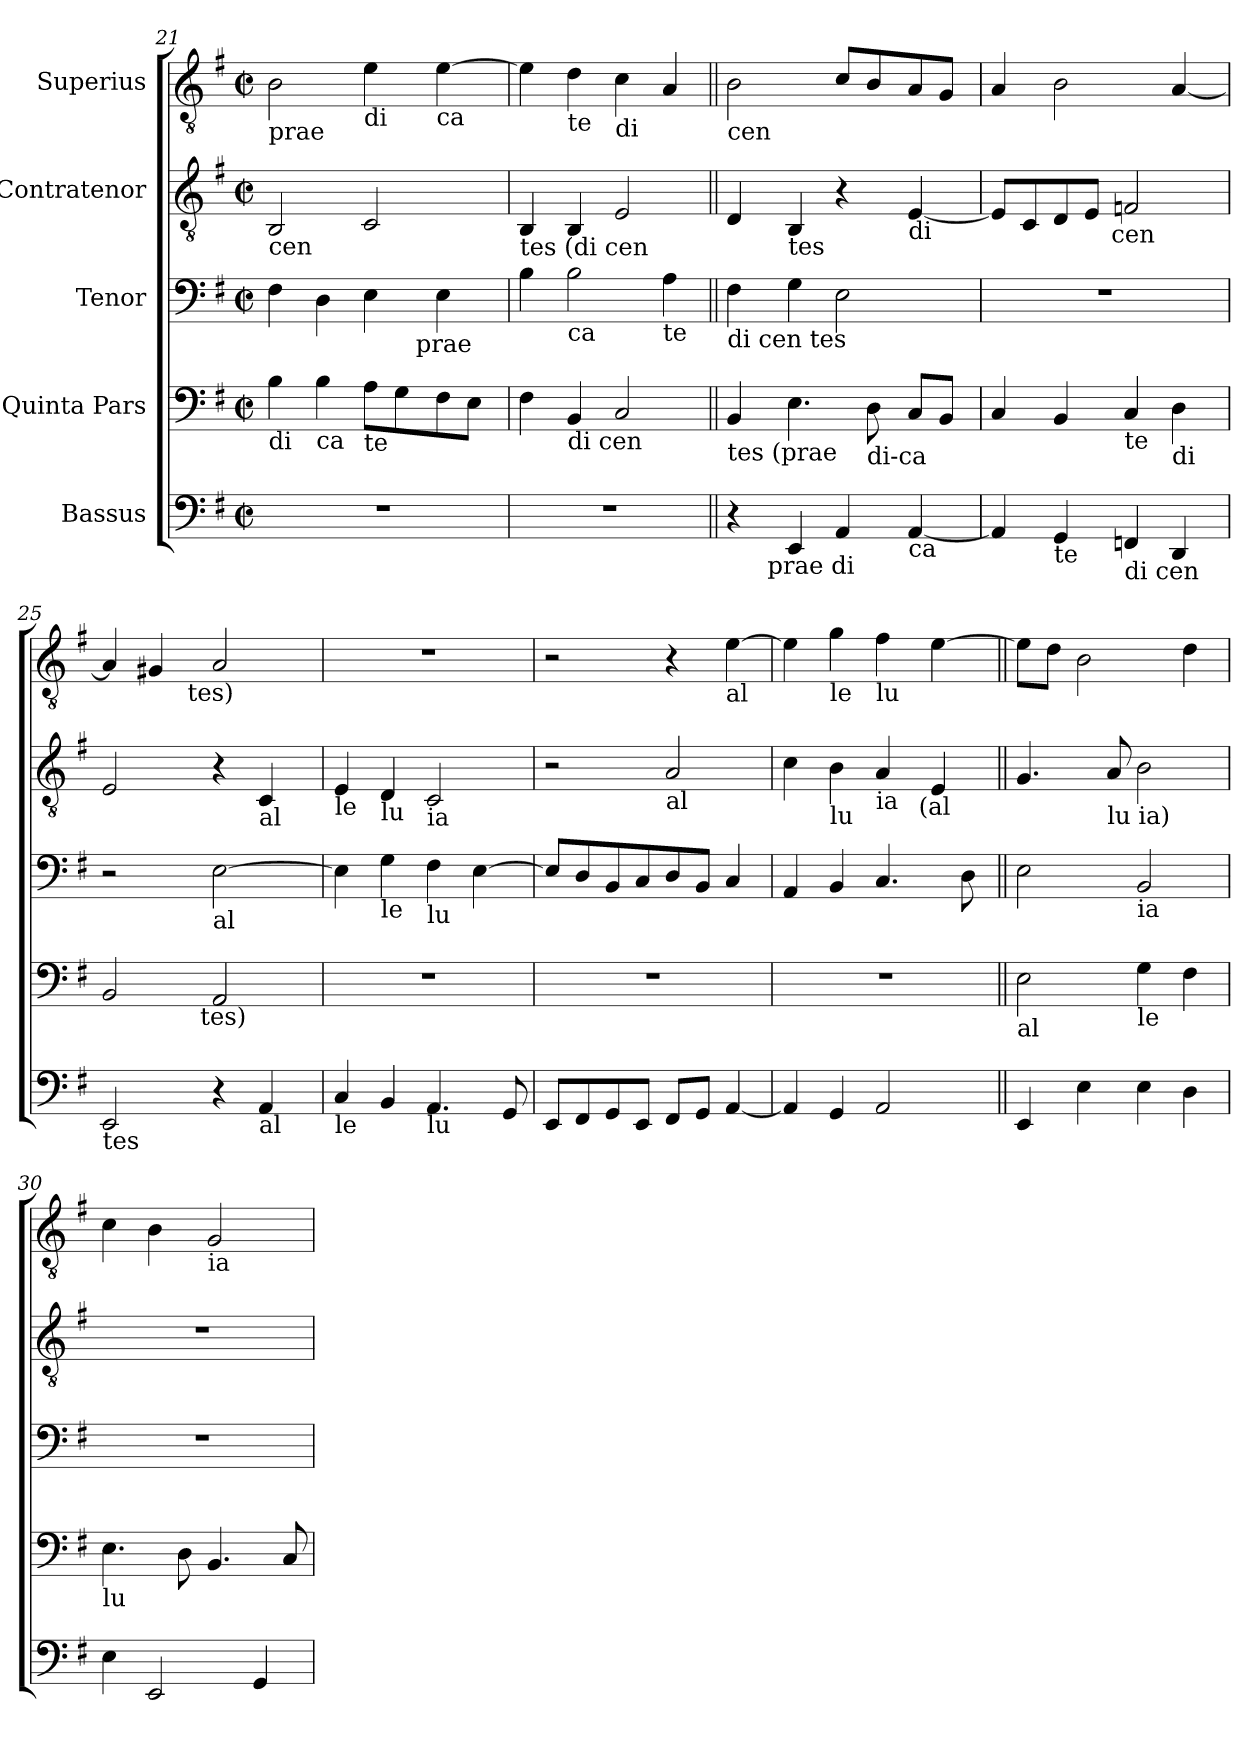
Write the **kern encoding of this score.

**kern	**kern	**kern	**kern	**kern
*part5	*part4	*part3	*part2	*part1
*staff5	*staff4	*staff3	*staff2	*staff1
*I"Bassus	*I"Quinta Pars	*I"Tenor	*I"Contratenor	*I"Superius
*clefF4	*clefF4	*clefF4	*clefGv2	*clefGv2
*ITrd7c12	*	*	*	*
*k[f#]	*k[f#]	*k[f#]	*k[f#]	*k[f#]
*G:	*G:	*G:	*G:	*G:
*M2/2	*M2/2	*M2/2	*M2/2	*M2/2
*met(c|)	*met(c|)	*met(c|)	*met(c|)	*met(c|)
=21	=21	=21	=21	=21
!	!	!	!	!LO:TX:b:t=prae
!	!	!	!LO:TX:b:t=cen	!
!	!	!LO:TX:b:t=di cen tes	!	!
!	!LO:TX:b:t=di	!	!	!
*	*	*^	*	*
1r	4B\	4F#\	2ryy	2BB/	2B\
!	!LO:TX:b:t=ca	!	!	!	!
.	4B\	4D\	.	.	.
!	!	!	!	!	!LO:TX:b:t=di
!	!LO:TX:b:t=te	!	!	!	!
.	8A\L	4E\	8.ryy	2C/	4e\
.	8G\	.	.	.	.
!	!	!	!LO:TX:b:t=prae	!	!
.	.	.	4ryy	.	.
!	!	!	!	!	!LO:TX:b:t=ca
.	8F#\	4E\	.	.	[>4e\
.	8E\J	.	.	.	.
.	.	.	16ryy	.	.
=22	=22	=22	=22	=22	=22
!	!	!	!	!LO:TX:b:t=tes (di cen	!
!	!	!LO:TX:b:t=di	!	!	!
*	*	*v	*v	*	*
1r	4F#\	4B\	4BB/	4e\]
!	!	!	!	!LO:TX:b:t=te
!	!	!LO:TX:b:t=ca	!	!
!	!LO:TX:b:t=di cen	!	!	!
.	4BB/	2B\	4BB/	4d\
!	!	!	!	!LO:TX:b:t=di
.	2C/	.	2E/	4c\
!	!	!LO:TX:b:t=te	!	!
.	.	4A\	.	4A/
!!LO:LB:g=z
=23||	=23||	=23||	=23||	=23||
!	!	!	!	!LO:TX:b:t=cen
!	!	!LO:TX:b:t=di cen tes	!	!
!	!LO:TX:b:t=tes (prae	!	!	!
*^	*	*	*	*
4r	8.ryy	4BB/	4F#\	4D/	2B\
!	!LO:TX:b:t=prae di	!	!	!	!
.	2ryy	.	.	.	.
!	!	!	!	!LO:TX:b:t=tes	!
4EEE/	.	4.E\	4G\	4BB/	.
4AAA/	.	.	2E\	4r	8c/L
!	!	!LO:TX:b:t=di-ca	!	!	!
.	.	8D\	.	.	8B/
.	4ryy	.	.	.	.
!	!	!	!	!LO:TX:b:t=di	!
!LO:TX:b:t=ca	!	!	!	!	!
[<4AAA/	.	8C/L	.	[<4E/	8A/
.	.	8BB/J	.	.	8G/J
.	16ryy	.	.	.	.
*v	*v	*	*	*	*
=24	=24	=24	=24	=24
*	*	*	*^	*
4AAA/]	4C/	1r	8E/L]	4...ryy	4A/
.	.	.	8C/	.	.
!LO:TX:b:t=te	!	!	!	!	!
4GGG/	4BB/	.	8D/	.	2B\
.	.	.	8E/J	.	.
!	!	!	!	!LO:TX:b:t=cen	!
.	.	.	.	2ryy	.
!	!LO:TX:b:t=te	!	!	!	!
!LO:TX:b:t=di cen	!	!	!	!	!
4FFFn/	4C/	.	2Fn/	.	.
!	!LO:TX:b:t=di	!	!	!	!
4DDD/	4D\	.	.	.	[<4A/
.	.	.	.	32ryy	.
=25	=25	=25	=25	=25	=25
!	!	!	!LO:TX:b:t=tes)	!	!
!	!LO:TX:b:t=cen	!	!	!	!
!LO:TX:b:t=tes	!	!	!	!	!
*	*^	*	*v	*v	*^
2EEE/	2BB/	4...ryy	2r	2E/	4A/]	4..ryy
.	.	.	.	.	4G#X/	.
!	!	!	!	!	!	!LO:TX:b:t=tes)
.	.	.	.	.	.	2ryy
!	!	!LO:TX:b:t=tes)	!	!	!	!
.	.	2ryy	.	.	.	.
!	!	!	!LO:TX:b:t=al	!	!	!
4r	2AA/	.	[>2E\	4r	2A/	.
!	!	!	!	!LO:TX:b:t=al	!	!
!LO:TX:b:t=al	!	!	!	!	!	!
4AAA/	.	.	.	4C/	.	.
.	.	.	.	.	.	16ryy
.	.	32ryy	.	.	.	.
=26	=26	=26	=26	=26	=26	=26
!	!	!	!	!LO:TX:b:t=le	!	!
!LO:TX:b:t=le	!	!	!	!	!	!
*	*v	*v	*	*	*v	*v
4CC/	1r	4E\]	4E/	1r
!	!	!	!LO:TX:b:t=lu	!
!	!	!LO:TX:b:t=le	!	!
4BBB/	.	4G\	4D/	.
!	!	!	!LO:TX:b:t=ia	!
!	!	!LO:TX:b:t=lu	!	!
!LO:TX:b:t=lu	!	!	!	!
4.AAA/	.	4F#\	2C/	.
.	.	[>4E\	.	.
8GGG/	.	.	.	.
=27	=27	=27	=27	=27
8EEE/L	1r	8E/L]	2r	2r
8FFF#/	.	8D/	.	.
8GGG/	.	8BB/	.	.
8EEE/J	.	8C/	.	.
!	!	!	!LO:TX:b:t=al	!
8FFF#/L	.	8D/	2A/	4r
8GGG/J	.	8BB/J	.	.
!	!	!	!	!LO:TX:b:t=al
[<4AAA/	.	4C/	.	[>4e\
=28	=28	=28	=28	=28
!	!	!	!LO:TX:b:t=le	!
*	*	*	*^	*
4AAA/]	1r	4AA/	4c\	2ryy	4e\]
!	!	!	!	!	!LO:TX:b:t=le
!	!	!	!LO:TX:b:t=lu	!	!
4GGG/	.	4BB/	4B\	.	4g\
!	!	!	!	!	!LO:TX:b:t=lu
!	!	!	!LO:TX:b:t=ia	!	!
2AAA/	.	4.C/	4A/	8..ryy	4f#\
!	!	!	!	!LO:TX:b:t=(al	!
.	.	.	.	4ryy	.
.	.	.	4E/	.	[<4e\
.	.	8D\	.	.	.
.	.	.	.	32ryy	.
!!LO:LB:g=z
=29||	=29||	=29||	=29||	=29||	=29||
!	!	!	!LO:TX:b:t=le	!	!
!	!LO:TX:b:t=al	!	!	!	!
*	*	*	*v	*v	*
4EEE/	2E\	2E\	4.G/	8e\L]
.	.	.	.	8d\J
4EE\	.	.	.	2B\
!	!	!	!LO:TX:b:t=lu ia)	!
.	.	.	8A/	.
!	!	!LO:TX:b:t=ia	!	!
!	!LO:TX:b:t=le	!	!	!
4EE\	4G\	2BB/	2B\	.
4DD\	4F#\	.	.	4d\
=30	=30	=30	=30	=30
!	!LO:TX:b:t=lu	!	!	!
4EE\	4.E\	1r	1r	4c\
2EEE/	.	.	.	4B\
.	8D\	.	.	.
!	!	!	!	!LO:TX:b:t=ia
.	4.BB/	.	.	2G/
4GGG/	.	.	.	.
.	8C/	.	.	.
=	=	=	=	=
*-	*-	*-	*-	*-
